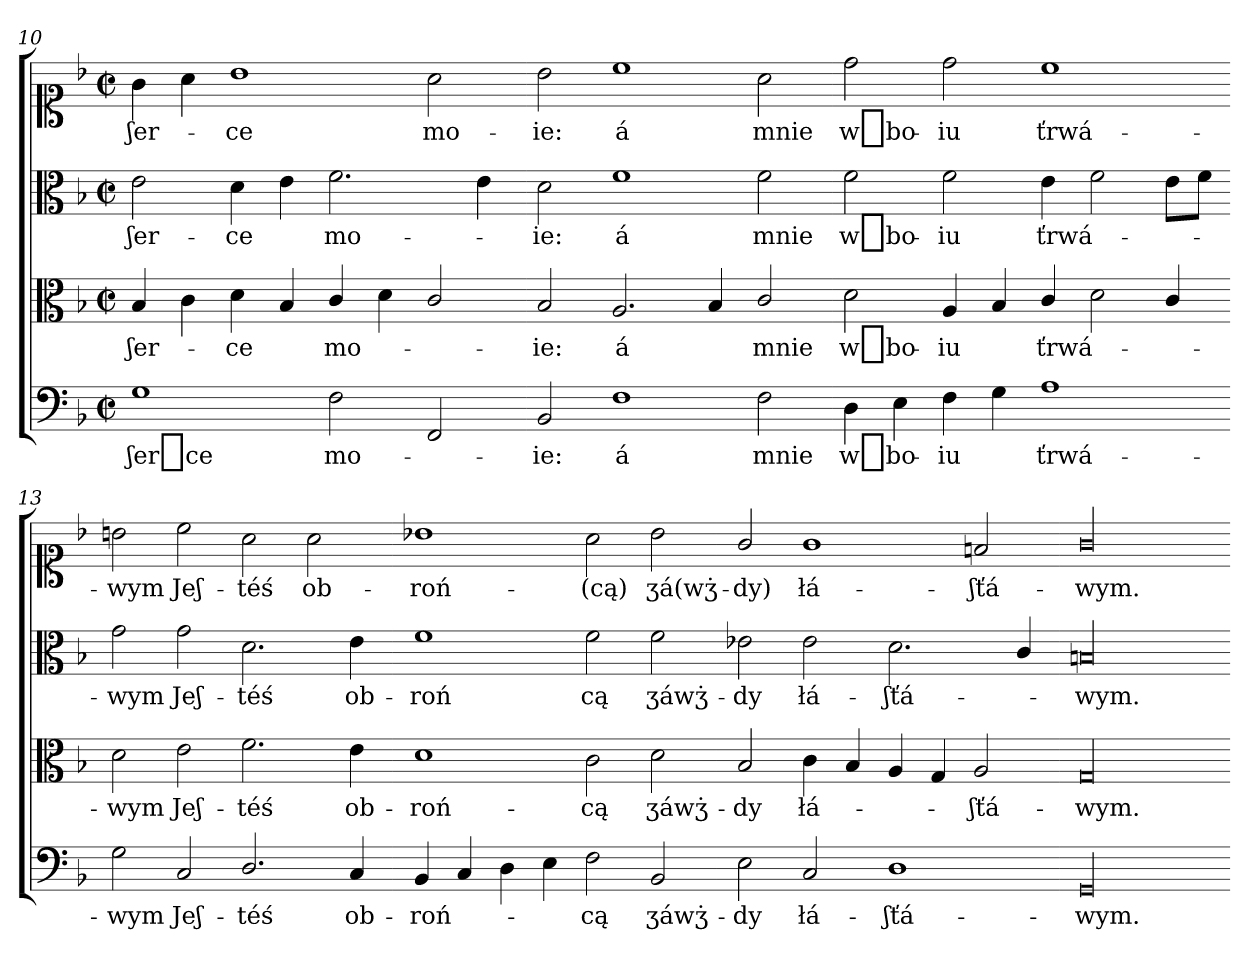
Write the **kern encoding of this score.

**kern	**text	**kern	**text	**kern	**text	**kern	**text
*part4	*part4	*part3	*part3	*part2	*part2	*part1	*part1
*staff4	*staff4	*staff3	*staff3	*staff2	*staff2	*staff1	*staff1
*clefF4	*	*clefC3	*	*clefC3	*	*clefC1	*
*k[b-]	*	*k[b-]	*	*k[b-]	*	*k[b-]	*
*M4/2	*	*M4/2	*	*M4/2	*	*M4/2	*
*met(c|)	*	*met(c|)	*	*met(c|)	*	*met(c|)	*
=10	=10	=10	=10	=10	=10	=10	=10
1G	ʃer_ce	4B-	ʃer-	2e	ʃer-	4g	ʃer-
.	.	4c	.	.	.	4a	.
.	.	4d\	-ce	4d	-ce	1b-	-ce
.	.	4B-/	.	4e	.	.	.
2F	mo-	4c/	mo-	2.f	mo-	.	.
.	.	4d\	.	.	.	.	.
2FF	.	2c/	.	.	.	2a	mo-
.	.	.	.	4e	.	.	.
=11-	=11-	=11-	=11-	=11-	=11-	=11-	=11-
2BB-	-ie:	2B-	-ie:	2d	-ie:	2b-	-ie:
1F	á	2.A	á	1f	á	1cc	á
.	.	4B-	.	.	.	.	.
2F	mnie	2c/	mnie	2f	mnie	2a	mnie
=12-	=12-	=12-	=12-	=12-	=12-	=12-	=12-
4D	w_bo-	2d	w_bo-	2f	w_bo-	2dd	w_bo-
4E	.	.	.	.	.	.	.
4F	-iu	4A	-iu	2f	-iu	2dd	-iu
4G	.	4B-	.	.	.	.	.
1A	ťrwá-	4c/	ťrwá-	4e	ťrwá-	1cc	ťrwá-
.	.	2d	.	2f	.	.	.
.	.	4c/	.	8eL	.	.	.
.	.	.	.	8fJ	.	.	.
=13-	=13-	=13-	=13-	=13-	=13-	=13-	=13-
2G	-wym	2d	-wym	2g	-wym	2bn	-wym
2C	Jeʃ-	2e	Jeʃ-	2g	Jeʃ-	2cc	Jeʃ-
2.D/	-téś	2.f	-téś	2.d	-téś	2a	-téś
.	.	.	.	.	.	2a	ob-
4C	ob-	4e	ob-	4e	ob-	.	.
=14-	=14-	=14-	=14-	=14-	=14-	=14-	=14-
4BB-	-roń-	1d	-roń-	1f	-roń	1b-X	-roń-
4C/	.	.	.	.	.	.	.
4D\	.	.	.	.	.	.	.
4E	.	.	.	.	.	.	.
2F	-cą	2c	-cą	2f	-cą	2a	-(cą)
2BB-	ӡáwʒ̇-	2d	ӡáwʒ̇-	2f	ӡáwʒ̇-	2b-	ӡá(wʒ̇-
=15-	=15-	=15-	=15-	=15-	=15-	=15-	=15-
2E	-dy	2B-	-dy	2e-X	-dy	2g/	-dy)
2C	łá-	4c	łá-	2e-	łá-	1g	łá-
.	.	4B-	.	.	.	.	.
1D	-ʃťá-	4A	.	2.d	-ʃťá-	.	.
.	.	4G	.	.	.	.	.
.	.	2A	-ʃťá-	.	.	2fn	-ʃťá-
.	.	.	.	4c/	.	.	.
=16-	=16-	=16-	=16-	=16-	=16-	=16-	=16-
!LO:N:vis=00	!	!LO:N:vis=00	!	!LO:N:vis=00	!	!LO:N:vis=00	!
0GG/	-wym.	0G/	-wym.	0Bn/	-wym.	0g/	-wym.
=-	=-	=-	=-	=-	=-	=-	=-
*-	*-	*-	*-	*-	*-	*-	*-
